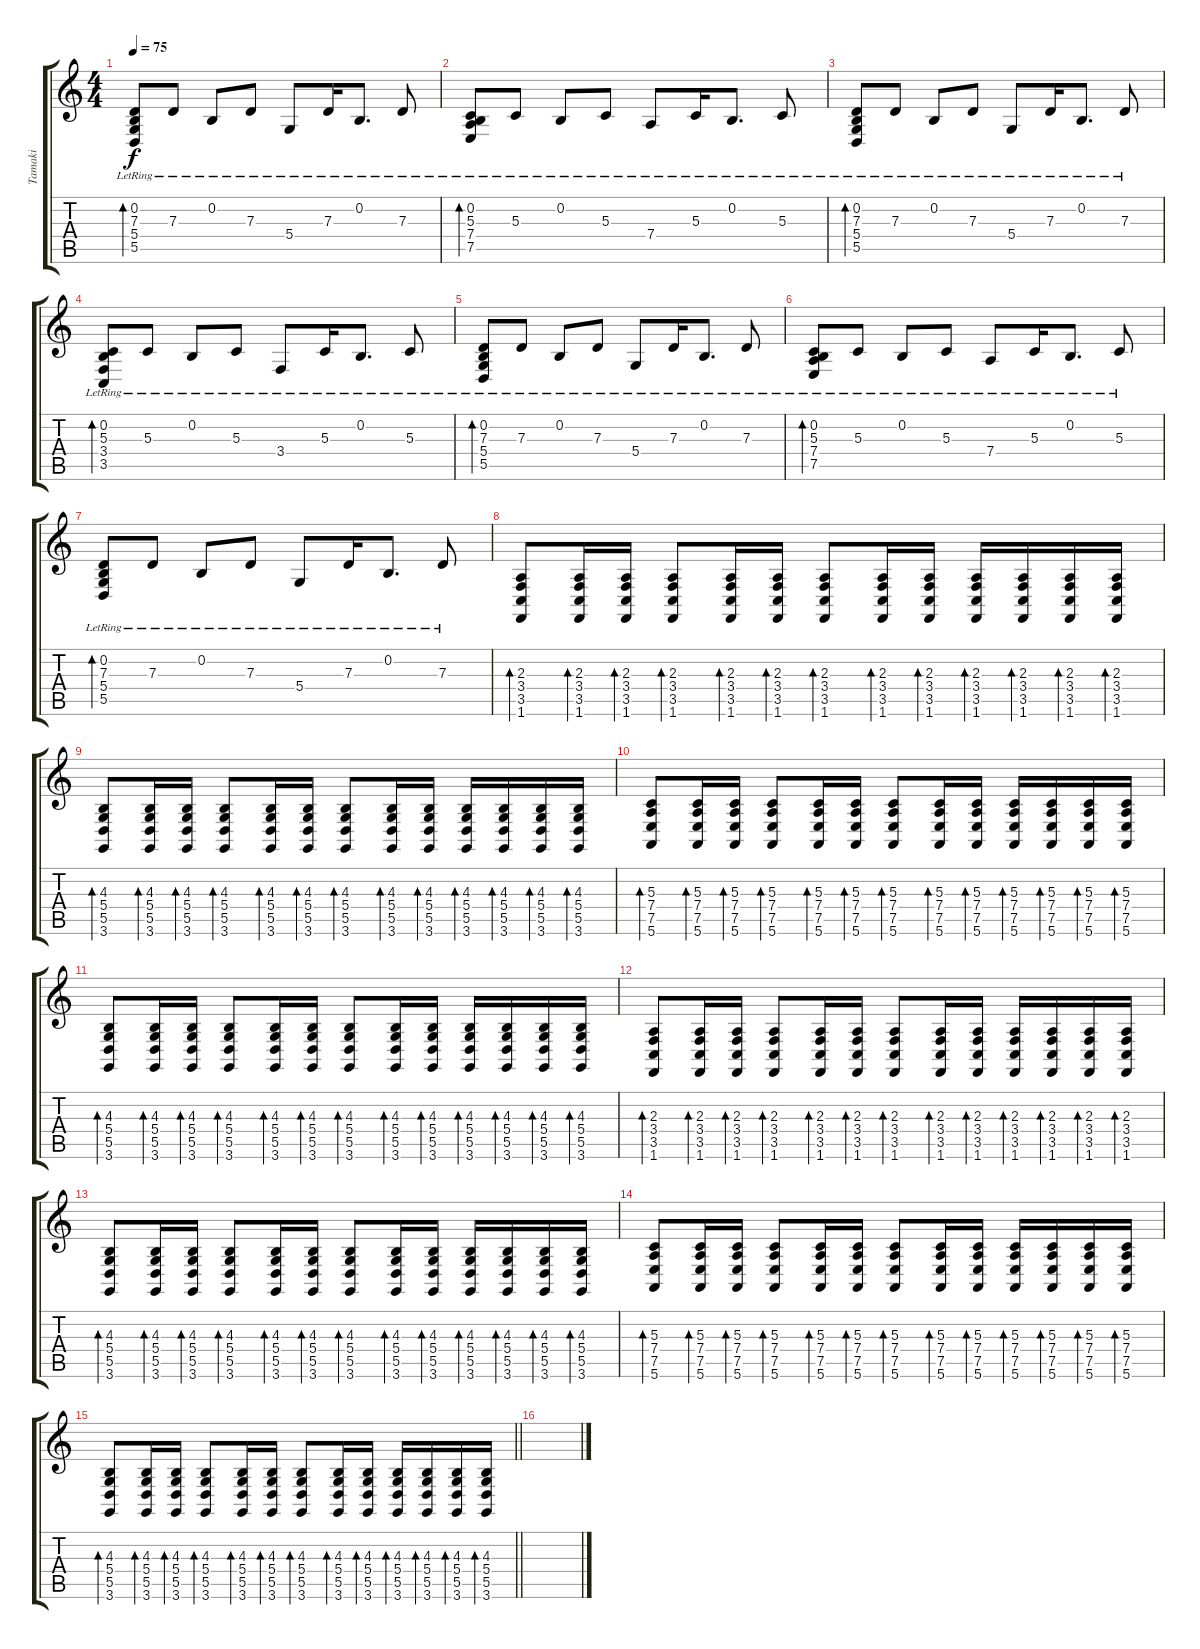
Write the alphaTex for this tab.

\track ("Tamaki" "Tamaki") {instrument vibraphone}
\staff {score tabs}
\tuning (E4 B3 G3 D3 A2 E2) {hide}
\ts (4 4)
\tempo 75
\clef g2
\ks c
(0.2{lr} 7.3{lr} 5.4{lr} 5.5{lr}).8{bd 60 dy f} 7.3{lr}.8 0.2{lr}.8 7.3{lr}.8 5.4{lr}.8 7.3{lr}.16 0.2{lr}.8{d} 7.3{lr}.8 |
(0.2{lr} 5.3{lr} 7.4{lr} 7.5{lr}).8{bd 60} 5.3{lr}.8 0.2{lr}.8 5.3{lr}.8 7.4{lr}.8 5.3{lr}.16 0.2{lr}.8{d} 5.3{lr}.8 |
(0.2{lr} 7.3{lr} 5.4{lr} 5.5{lr}).8{bd 60} 7.3{lr}.8 0.2{lr}.8 7.3{lr}.8 5.4{lr}.8 7.3{lr}.16 0.2{lr}.8{d} 7.3{lr}.8 |
(0.2{lr} 5.3{lr} 3.4{lr} 3.5{lr}).8{bd 60} 5.3{lr}.8 0.2{lr}.8 5.3{lr}.8 3.4{lr}.8 5.3{lr}.16 0.2{lr}.8{d} 5.3{lr}.8 |
(0.2{lr} 7.3{lr} 5.4{lr} 5.5{lr}).8{bd 60} 7.3{lr}.8 0.2{lr}.8 7.3{lr}.8 5.4{lr}.8 7.3{lr}.16 0.2{lr}.8{d} 7.3{lr}.8 |
(0.2{lr} 5.3{lr} 7.4{lr} 7.5{lr}).8{bd 60} 5.3{lr}.8 0.2{lr}.8 5.3{lr}.8 7.4{lr}.8 5.3{lr}.16 0.2{lr}.8{d} 5.3{lr}.8 |
(0.2{lr} 7.3{lr} 5.4{lr} 5.5{lr}).8{bd 60} 7.3{lr}.8 0.2{lr}.8 7.3{lr}.8 5.4{lr}.8 7.3{lr}.16 0.2{lr}.8{d} 7.3{lr}.8 |
(2.3 3.4 3.5 1.6).8{bd 60} (2.3 3.4 3.5 1.6).16{bd 60} (2.3 3.4 3.5 1.6).16{bd 60} (2.3 3.4 3.5 1.6).8{bd 60} (2.3 3.4 3.5 1.6).16{bd 60} (2.3 3.4 3.5 1.6).16{bd 60} (2.3 3.4 3.5 1.6).8{bd 60} (2.3 3.4 3.5 1.6).16{bd 60} (2.3 3.4 3.5 1.6).16{bd 60} (2.3 3.4 3.5 1.6).16{bd 60} (2.3 3.4 3.5 1.6).16{bd 60} (2.3 3.4 3.5 1.6).16{bd 60} (2.3 3.4 3.5 1.6).16{bd 60} |
(4.3 5.4 5.5 3.6).8{bd 60} (4.3 5.4 5.5 3.6).16{bd 60} (4.3 5.4 5.5 3.6).16{bd 60} (4.3 5.4 5.5 3.6).8{bd 60} (4.3 5.4 5.5 3.6).16{bd 60} (4.3 5.4 5.5 3.6).16{bd 60} (4.3 5.4 5.5 3.6).8{bd 60} (4.3 5.4 5.5 3.6).16{bd 60} (4.3 5.4 5.5 3.6).16{bd 60} (4.3 5.4 5.5 3.6).16{bd 60} (4.3 5.4 5.5 3.6).16{bd 60} (4.3 5.4 5.5 3.6).16{bd 60} (4.3 5.4 5.5 3.6).16{bd 60} |
(5.3 7.4 7.5 5.6).8{bd 60} (5.3 7.4 7.5 5.6).16{bd 60} (5.3 7.4 7.5 5.6).16{bd 60} (5.3 7.4 7.5 5.6).8{bd 60} (5.3 7.4 7.5 5.6).16{bd 60} (5.3 7.4 7.5 5.6).16{bd 60} (5.3 7.4 7.5 5.6).8{bd 60} (5.3 7.4 7.5 5.6).16{bd 60} (5.3 7.4 7.5 5.6).16{bd 60} (5.3 7.4 7.5 5.6).16{bd 60} (5.3 7.4 7.5 5.6).16{bd 60} (5.3 7.4 7.5 5.6).16{bd 60} (5.3 7.4 7.5 5.6).16{bd 60} |
(4.3 5.4 5.5 3.6).8{bd 60} (4.3 5.4 5.5 3.6).16{bd 60} (4.3 5.4 5.5 3.6).16{bd 60} (4.3 5.4 5.5 3.6).8{bd 60} (4.3 5.4 5.5 3.6).16{bd 60} (4.3 5.4 5.5 3.6).16{bd 60} (4.3 5.4 5.5 3.6).8{bd 60} (4.3 5.4 5.5 3.6).16{bd 60} (4.3 5.4 5.5 3.6).16{bd 60} (4.3 5.4 5.5 3.6).16{bd 60} (4.3 5.4 5.5 3.6).16{bd 60} (4.3 5.4 5.5 3.6).16{bd 60} (4.3 5.4 5.5 3.6).16{bd 60} |
(2.3 3.4 3.5 1.6).8{bd 60} (2.3 3.4 3.5 1.6).16{bd 60} (2.3 3.4 3.5 1.6).16{bd 60} (2.3 3.4 3.5 1.6).8{bd 60} (2.3 3.4 3.5 1.6).16{bd 60} (2.3 3.4 3.5 1.6).16{bd 60} (2.3 3.4 3.5 1.6).8{bd 60} (2.3 3.4 3.5 1.6).16{bd 60} (2.3 3.4 3.5 1.6).16{bd 60} (2.3 3.4 3.5 1.6).16{bd 60} (2.3 3.4 3.5 1.6).16{bd 60} (2.3 3.4 3.5 1.6).16{bd 60} (2.3 3.4 3.5 1.6).16{bd 60} |
(4.3 5.4 5.5 3.6).8{bd 60} (4.3 5.4 5.5 3.6).16{bd 60} (4.3 5.4 5.5 3.6).16{bd 60} (4.3 5.4 5.5 3.6).8{bd 60} (4.3 5.4 5.5 3.6).16{bd 60} (4.3 5.4 5.5 3.6).16{bd 60} (4.3 5.4 5.5 3.6).8{bd 60} (4.3 5.4 5.5 3.6).16{bd 60} (4.3 5.4 5.5 3.6).16{bd 60} (4.3 5.4 5.5 3.6).16{bd 60} (4.3 5.4 5.5 3.6).16{bd 60} (4.3 5.4 5.5 3.6).16{bd 60} (4.3 5.4 5.5 3.6).16{bd 60} |
(5.3 7.4 7.5 5.6).8{bd 60} (5.3 7.4 7.5 5.6).16{bd 60} (5.3 7.4 7.5 5.6).16{bd 60} (5.3 7.4 7.5 5.6).8{bd 60} (5.3 7.4 7.5 5.6).16{bd 60} (5.3 7.4 7.5 5.6).16{bd 60} (5.3 7.4 7.5 5.6).8{bd 60} (5.3 7.4 7.5 5.6).16{bd 60} (5.3 7.4 7.5 5.6).16{bd 60} (5.3 7.4 7.5 5.6).16{bd 60} (5.3 7.4 7.5 5.6).16{bd 60} (5.3 7.4 7.5 5.6).16{bd 60} (5.3 7.4 7.5 5.6).16{bd 60} |
\barLineRight lightlight
(4.3 5.4 5.5 3.6).8{bd 60} (4.3 5.4 5.5 3.6).16{bd 60} (4.3 5.4 5.5 3.6).16{bd 60} (4.3 5.4 5.5 3.6).8{bd 60} (4.3 5.4 5.5 3.6).16{bd 60} (4.3 5.4 5.5 3.6).16{bd 60} (4.3 5.4 5.5 3.6).8{bd 60} (4.3 5.4 5.5 3.6).16{bd 60} (4.3 5.4 5.5 3.6).16{bd 60} (4.3 5.4 5.5 3.6).16{bd 60} (4.3 5.4 5.5 3.6).16{bd 60} (4.3 5.4 5.5 3.6).16{bd 60} (4.3 5.4 5.5 3.6).16{bd 60} |
\section ("" "")
